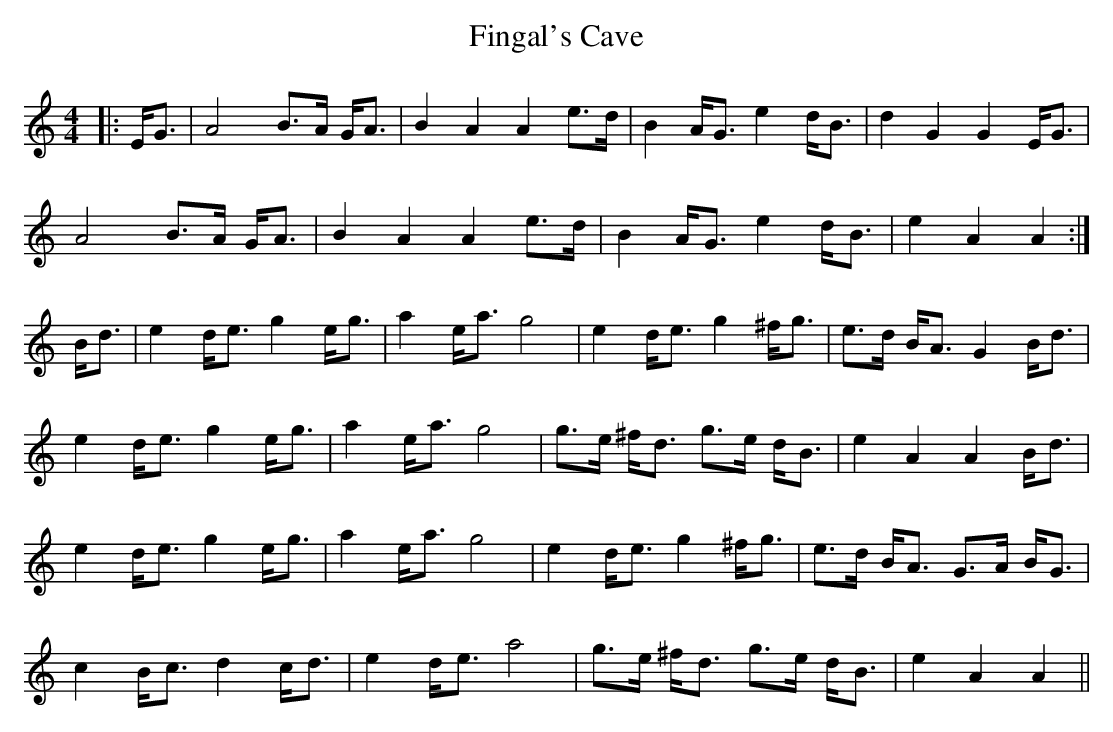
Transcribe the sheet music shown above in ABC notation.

X:1
T: Fingal's Cave
M: 4/4
L: 1/8
K: Amin
|:E<G|A4 B>A G<A|B2 A2 A2 e>d|B2 A<G e2 d<B|d2 G2 G2 E<G|
A4 B>A G<A|B2 A2 A2 e>d|B2 A<G e2 d<B|e2 A2 A2:|
B<d|e2 d<e g2 e<g|a2 e<a g4|e2 d<e g2 ^f<g|e>d B<A G2 B<d|
e2 d<e g2 e<g|a2 e<a g4|g>e ^f<d g>e d<B|e2 A2 A2 B<d|
e2 d<e g2 e<g|a2 e<a g4|e2 d<e g2 ^f<g|e>d B<A G>A B<G|
c2 B<c d2 c<d|e2 d<e a4|g>e ^f<d g>e d<B|e2 A2 A2||
